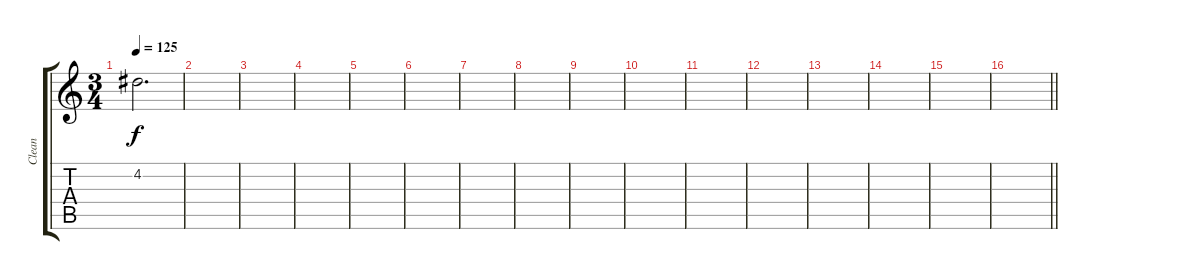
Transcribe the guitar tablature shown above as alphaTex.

\track ("Clean" "Clean") {instrument electricguitarclean}
\staff {score tabs}
\tuning (E4 B3 G3 D3 A2 E2) {hide}
\ts (3 4)
\section ("" "")
\tempo 125
\clef g2
\ks c
4.2.2{d dy f volume 5} |
|
|
|
|
|
|
|
|
|
|
|
|
|
|
\barLineRight lightlight
